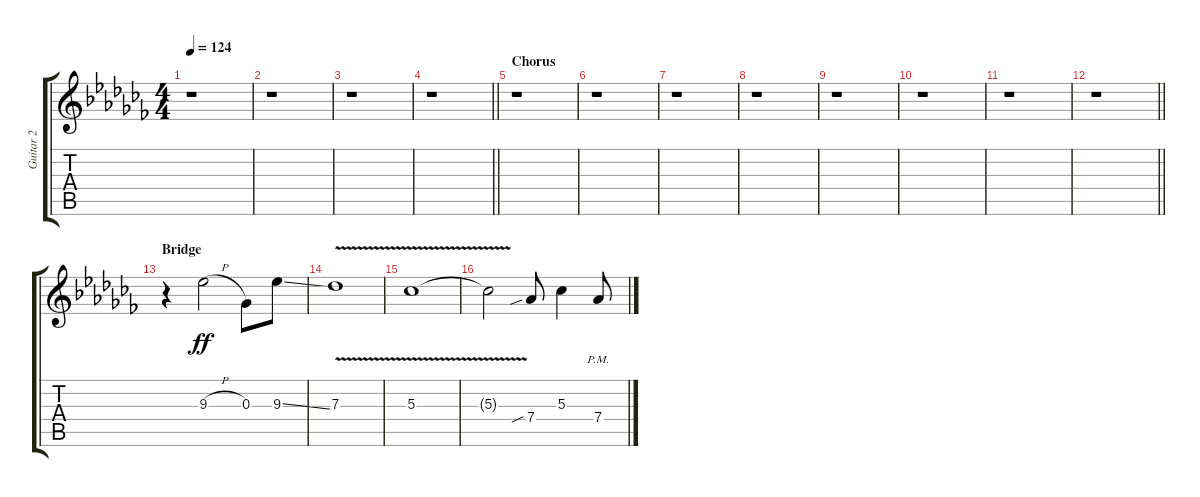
\track ("Guitar 2" "Guitar 2") {instrument distortionguitar}
\staff {score tabs}
\tuning (Eb4 Bb3 Gb3 Db3 Ab2 Db2) {hide}
\ts (4 4)
\tempo 124
\clef g2
\ks cb
r.1{dy ff} |
r.1 |
r.1 |
\barLineRight lightlight
r.1 |
\section ("" "Chorus")
r.1 |
r.1 |
r.1 |
r.1 |
r.1 |
r.1 |
r.1 |
\barLineRight lightlight
r.1 |
\section ("" "Bridge")
r.4 9.3{h}.2 0.3.8 9.3{ss}.8 |
7.3{v}.1 |
5.3{v}.1 |
5.3{t}.2 7.4{sib}.8 5.3.4 7.4{pm}.8
